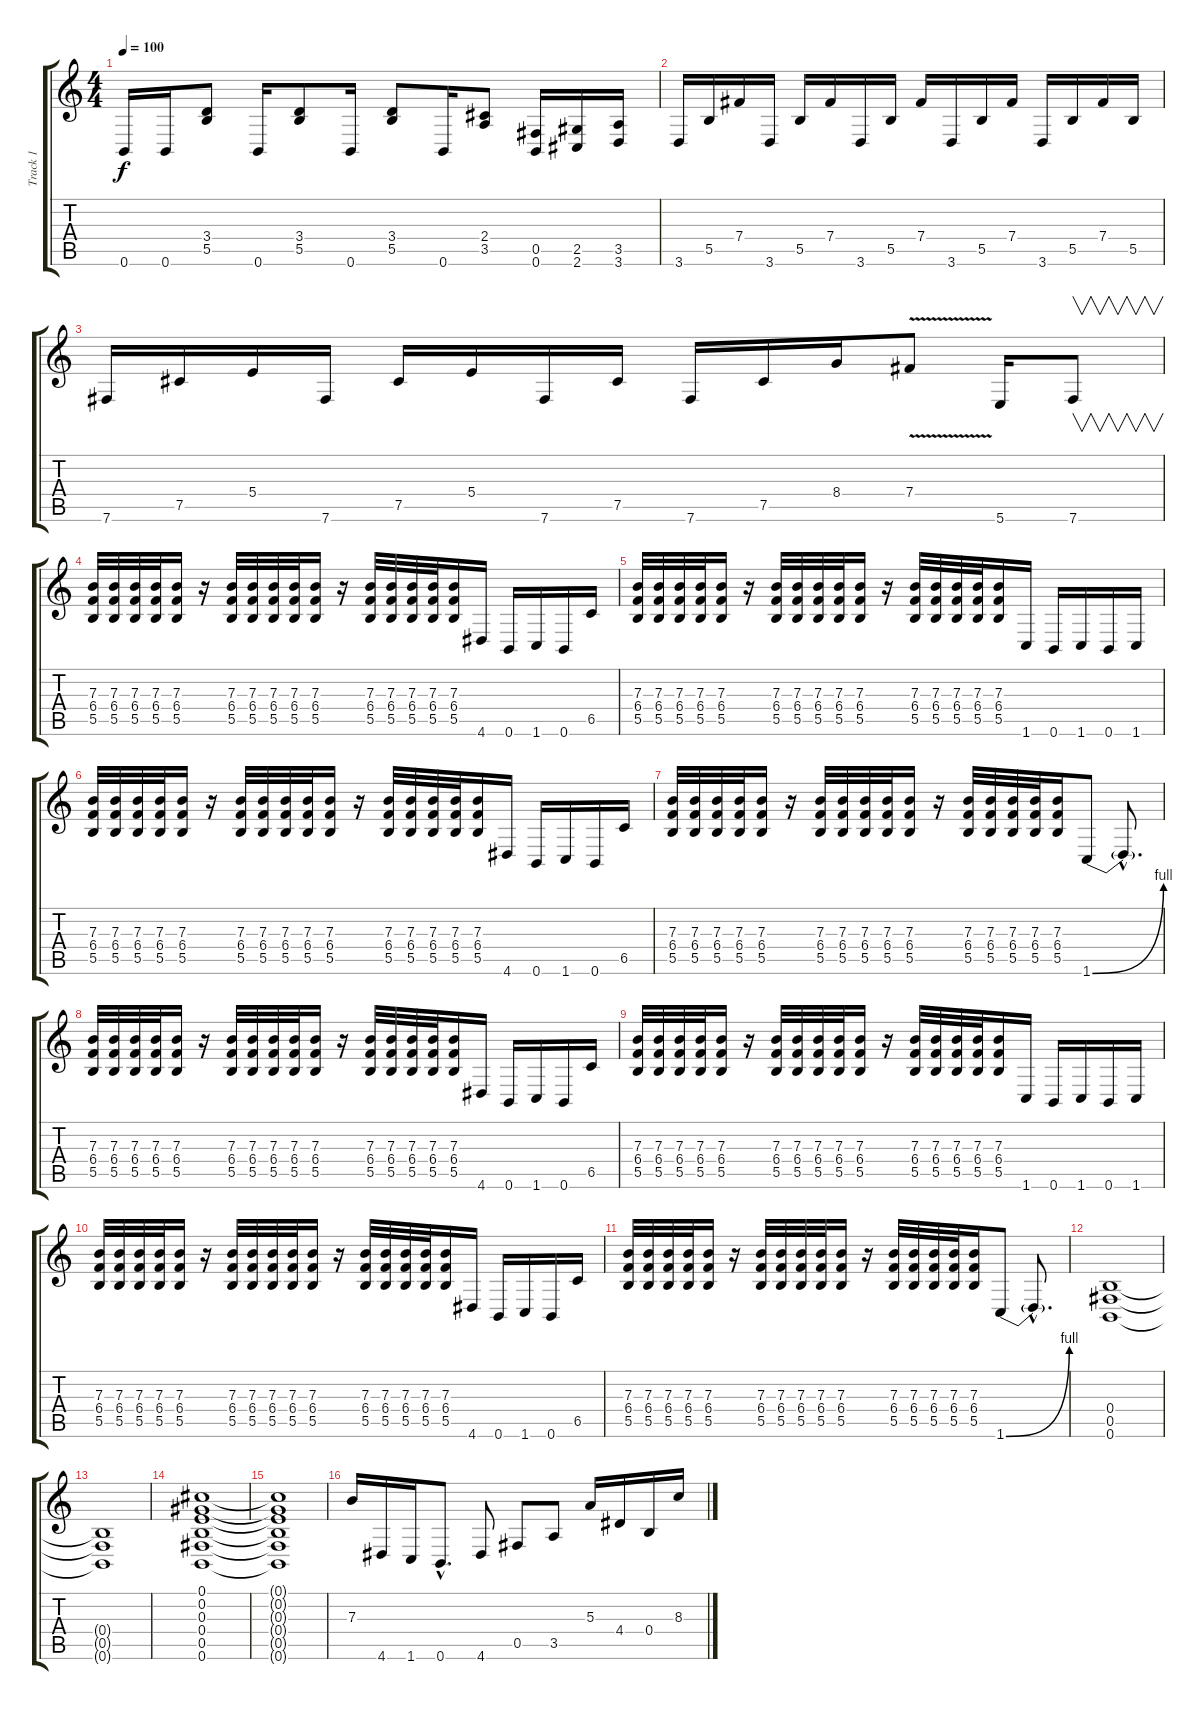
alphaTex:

\track ("Track 1" "Track 1") {instrument distortionguitar}
\staff {score tabs}
\tuning (Db4 Ab3 E3 B2 Gb2 B1) {hide}
\ts (4 4)
\tempo 100
\clef g2
\ks c
0.6.16{dy f} 0.6.16 (3.4 5.5).8 0.6.16 (3.4 5.5).8 0.6.16 (3.4 5.5).8 0.6.16 (2.4 3.5).8 (0.5 0.6).16 (2.5 2.6).16 (3.5 3.6).16 |
3.6.16 5.5.16 7.4.16 3.6.16 5.5.16 7.4.16 3.6.16 5.5.16 7.4.16 3.6.16 5.5.16 7.4.16 3.6.16 5.5.16 7.4.16 5.5.16 |
7.6.16 7.5.16 5.4.16 7.6.16 7.5.16 5.4.16 7.6.16 7.5.16 7.6.16 7.5.16 8.4.16 7.4{v}.8 5.6.16 7.6.8{v} |
(7.3 6.4 5.5).32 (7.3 6.4 5.5).32 (7.3 6.4 5.5).32 (7.3 6.4 5.5).32 (7.3 6.4 5.5).16 r.16 (7.3 6.4 5.5).32 (7.3 6.4 5.5).32 (7.3 6.4 5.5).32 (7.3 6.4 5.5).32 (7.3 6.4 5.5).16 r.16 (7.3 6.4 5.5).32 (7.3 6.4 5.5).32 (7.3 6.4 5.5).32 (7.3 6.4 5.5).32 (7.3 6.4 5.5).16 4.6.16 0.6.16 1.6.16 0.6.16 6.5.16 |
(7.3 6.4 5.5).32 (7.3 6.4 5.5).32 (7.3 6.4 5.5).32 (7.3 6.4 5.5).32 (7.3 6.4 5.5).16 r.16 (7.3 6.4 5.5).32 (7.3 6.4 5.5).32 (7.3 6.4 5.5).32 (7.3 6.4 5.5).32 (7.3 6.4 5.5).16 r.16 (7.3 6.4 5.5).32 (7.3 6.4 5.5).32 (7.3 6.4 5.5).32 (7.3 6.4 5.5).32 (7.3 6.4 5.5).16 1.6.16 0.6.16 1.6.16 0.6.16 1.6.16 |
(7.3 6.4 5.5).32 (7.3 6.4 5.5).32 (7.3 6.4 5.5).32 (7.3 6.4 5.5).32 (7.3 6.4 5.5).16 r.16 (7.3 6.4 5.5).32 (7.3 6.4 5.5).32 (7.3 6.4 5.5).32 (7.3 6.4 5.5).32 (7.3 6.4 5.5).16 r.16 (7.3 6.4 5.5).32 (7.3 6.4 5.5).32 (7.3 6.4 5.5).32 (7.3 6.4 5.5).32 (7.3 6.4 5.5).16 4.6.16 0.6.16 1.6.16 0.6.16 6.5.16 |
(7.3 6.4 5.5).32 (7.3 6.4 5.5).32 (7.3 6.4 5.5).32 (7.3 6.4 5.5).32 (7.3 6.4 5.5).16 r.16 (7.3 6.4 5.5).32 (7.3 6.4 5.5).32 (7.3 6.4 5.5).32 (7.3 6.4 5.5).32 (7.3 6.4 5.5).16 r.16 (7.3 6.4 5.5).32 (7.3 6.4 5.5).32 (7.3 6.4 5.5).32 (7.3 6.4 5.5).32 (7.3 6.4 5.5).16 1.6{be (bend 0 0 60 4)}.8 1.6{hac t}.8{d} |
(7.3 6.4 5.5).32 (7.3 6.4 5.5).32 (7.3 6.4 5.5).32 (7.3 6.4 5.5).32 (7.3 6.4 5.5).16 r.16 (7.3 6.4 5.5).32 (7.3 6.4 5.5).32 (7.3 6.4 5.5).32 (7.3 6.4 5.5).32 (7.3 6.4 5.5).16 r.16 (7.3 6.4 5.5).32 (7.3 6.4 5.5).32 (7.3 6.4 5.5).32 (7.3 6.4 5.5).32 (7.3 6.4 5.5).16 4.6.16 0.6.16 1.6.16 0.6.16 6.5.16 |
(7.3 6.4 5.5).32 (7.3 6.4 5.5).32 (7.3 6.4 5.5).32 (7.3 6.4 5.5).32 (7.3 6.4 5.5).16 r.16 (7.3 6.4 5.5).32 (7.3 6.4 5.5).32 (7.3 6.4 5.5).32 (7.3 6.4 5.5).32 (7.3 6.4 5.5).16 r.16 (7.3 6.4 5.5).32 (7.3 6.4 5.5).32 (7.3 6.4 5.5).32 (7.3 6.4 5.5).32 (7.3 6.4 5.5).16 1.6.16 0.6.16 1.6.16 0.6.16 1.6.16 |
(7.3 6.4 5.5).32 (7.3 6.4 5.5).32 (7.3 6.4 5.5).32 (7.3 6.4 5.5).32 (7.3 6.4 5.5).16 r.16 (7.3 6.4 5.5).32 (7.3 6.4 5.5).32 (7.3 6.4 5.5).32 (7.3 6.4 5.5).32 (7.3 6.4 5.5).16 r.16 (7.3 6.4 5.5).32 (7.3 6.4 5.5).32 (7.3 6.4 5.5).32 (7.3 6.4 5.5).32 (7.3 6.4 5.5).16 4.6.16 0.6.16 1.6.16 0.6.16 6.5.16 |
(7.3 6.4 5.5).32 (7.3 6.4 5.5).32 (7.3 6.4 5.5).32 (7.3 6.4 5.5).32 (7.3 6.4 5.5).16 r.16 (7.3 6.4 5.5).32 (7.3 6.4 5.5).32 (7.3 6.4 5.5).32 (7.3 6.4 5.5).32 (7.3 6.4 5.5).16 r.16 (7.3 6.4 5.5).32 (7.3 6.4 5.5).32 (7.3 6.4 5.5).32 (7.3 6.4 5.5).32 (7.3 6.4 5.5).16 1.6{be (bend 0 0 60 4)}.8 1.6{hac t}.8{d} |
(0.4 0.5 0.6).1 |
(0.4{t} 0.5{t} 0.6{t}).1 |
(0.1 0.2 0.3 0.4 0.5 0.6).1 |
(0.1{t} 0.2{t} 0.3{t} 0.4{t} 0.5{t} 0.6{t}).1 |
7.3.16 4.6.16 1.6.16 0.6{hac}.8{d} 4.6.8 0.5.8 3.5.8 5.3.16 4.4.16 0.4.16 8.3.16
